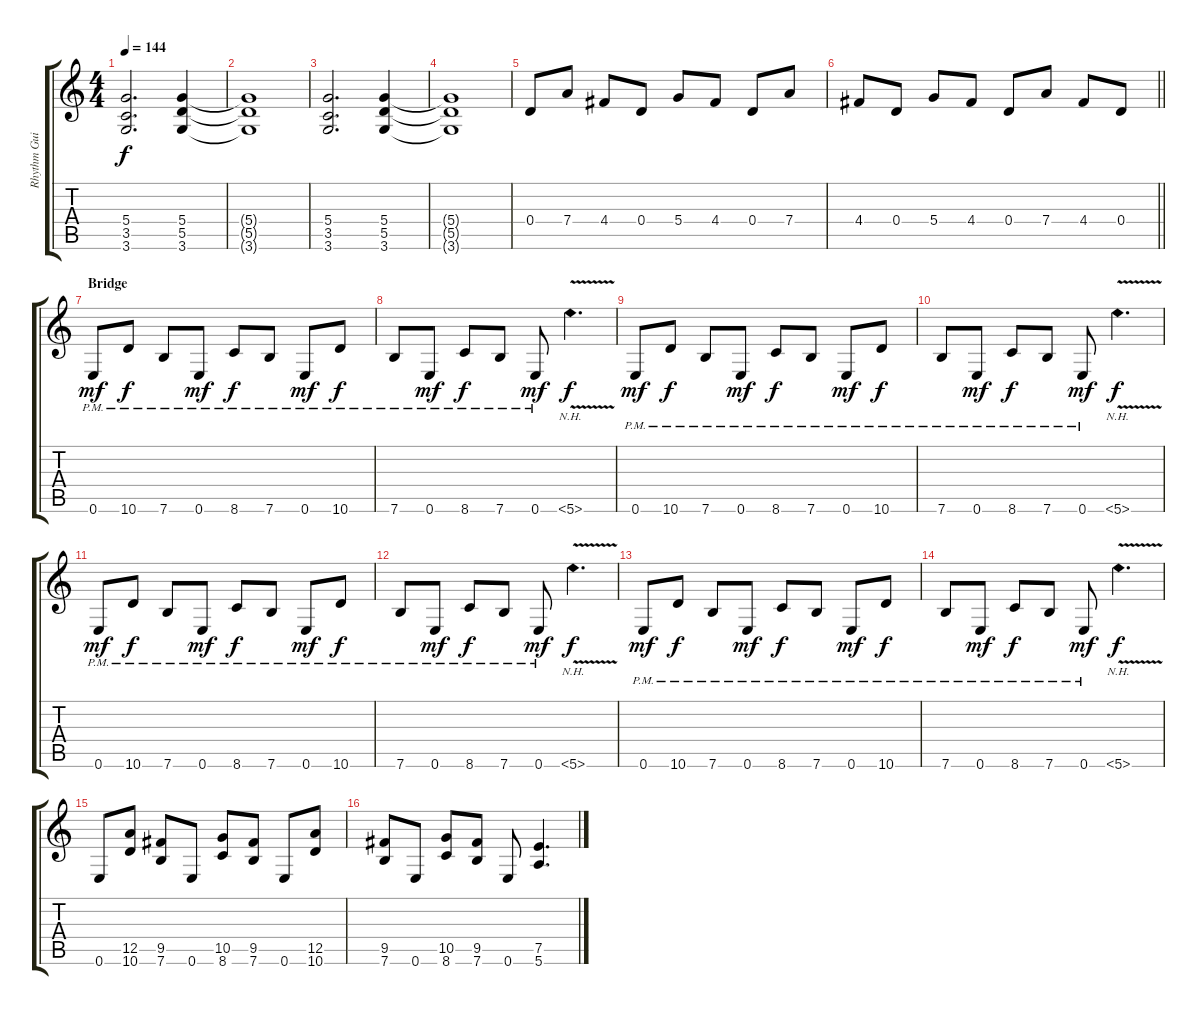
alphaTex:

\track ("Rhythm Guitar" "Rhythm Gui") {instrument distortionguitar}
\staff {score tabs}
\tuning (E4 B3 G3 D3 A2 E2) {hide}
\ts (4 4)
\tempo 144
\clef g2
\ks c
(5.4 3.5 3.6).2{d dy f} (5.4 5.5 3.6).4 |
(5.4{t} 5.5{t} 3.6{t}).1 |
(5.4 3.5 3.6).2{d} (5.4 5.5 3.6).4 |
(5.4{t} 5.5{t} 3.6{t}).1 |
0.4.8 7.4.8 4.4.8 0.4.8 5.4.8 4.4.8 0.4.8 7.4.8 |
\barLineRight lightlight
4.4.8 0.4.8 5.4.8 4.4.8 0.4.8 7.4.8 4.4.8 0.4.8 |
\section ("" "Bridge")
0.6{pm}.8{dy mf} 10.6{pm}.8{dy f} 7.6{pm}.8 0.6{pm}.8{dy mf} 8.6{pm}.8{dy f} 7.6{pm}.8 0.6{pm}.8{dy mf} 10.6{pm}.8{dy f} |
7.6{pm}.8 0.6{pm}.8{dy mf} 8.6{pm}.8{dy f} 7.6{pm}.8 0.6{pm}.8{dy mf} 5.6{nh v}.4{d dy f instrument guitarharmonics} |
0.6{pm}.8{dy mf volume 16 instrument distortionguitar} 10.6{pm}.8{dy f} 7.6{pm}.8 0.6{pm}.8{dy mf} 8.6{pm}.8{dy f} 7.6{pm}.8 0.6{pm}.8{dy mf} 10.6{pm}.8{dy f} |
7.6{pm}.8 0.6{pm}.8{dy mf} 8.6{pm}.8{dy f} 7.6{pm}.8 0.6{pm}.8{dy mf} 5.6{nh v}.4{d dy f instrument guitarharmonics} |
0.6{pm}.8{dy mf instrument distortionguitar} 10.6{pm}.8{dy f} 7.6{pm}.8 0.6{pm}.8{dy mf} 8.6{pm}.8{dy f} 7.6{pm}.8 0.6{pm}.8{dy mf} 10.6{pm}.8{dy f} |
7.6{pm}.8 0.6{pm}.8{dy mf} 8.6{pm}.8{dy f} 7.6{pm}.8 0.6{pm}.8{dy mf} 5.6{nh v}.4{d dy f instrument guitarharmonics} |
0.6{pm}.8{dy mf instrument distortionguitar} 10.6{pm}.8{dy f} 7.6{pm}.8 0.6{pm}.8{dy mf} 8.6{pm}.8{dy f} 7.6{pm}.8 0.6{pm}.8{dy mf} 10.6{pm}.8{dy f} |
7.6{pm}.8 0.6{pm}.8{dy mf} 8.6{pm}.8{dy f} 7.6{pm}.8 0.6{pm}.8{dy mf} 5.6{nh v}.4{d dy f instrument guitarharmonics} |
0.6.8{instrument distortionguitar} (12.5 10.6).8 (9.5 7.6).8 0.6.8 (10.5 8.6).8 (9.5 7.6).8 0.6.8 (12.5 10.6).8 |
(9.5 7.6).8 0.6.8 (10.5 8.6).8 (9.5 7.6).8 0.6.8 (7.5 5.6).4{d}
